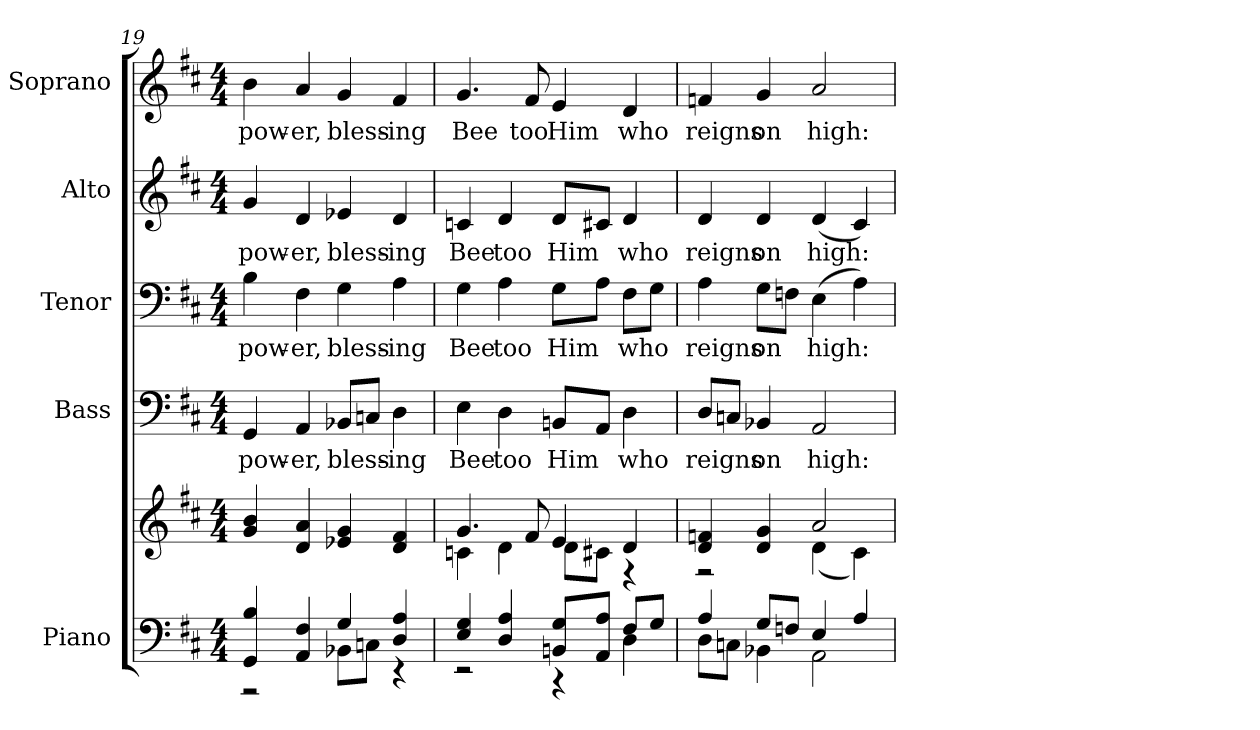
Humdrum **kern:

**kern	**kern	**kern	**text	**kern	**text	**kern	**text	**kern	**text
*part5	*part5	*part4	*part4	*part3	*part3	*part2	*part2	*part1	*part1
*staff6	*staff5	*staff4	*staff4	*staff3	*staff3	*staff2	*staff2	*staff1	*staff1
*I"Piano	*	*I"Bass	*	*I"Tenor	*	*I"Alto	*	*I"Soprano	*
*I'Pno.	*	*I'B.	*	*I'T.	*	*I'A.	*	*I'S.	*
!!LO:PB:g=z
*clefF4	*clefG2	*clefF4	*	*clefF4	*	*clefG2	*	*clefG2	*
*k[f#c#]	*k[f#c#]	*k[f#c#]	*	*k[f#c#]	*	*k[f#c#]	*	*k[f#c#]	*
*D:	*D:	*D:	*	*D:	*	*D:	*	*D:	*
*M4/4	*M4/4	*M4/4	*	*M4/4	*	*M4/4	*	*M4/4	*
=19	=19	=19	=19	=19	=19	=19	=19	=19	=19
*^	*	*	*	*	*	*	*	*	*
!	!	!	!	!LO:LY:b:color=#000000	!	!	!	!	!	!
!	!	!	!	!	!	!LO:LY:b:color=#000000	!	!	!	!
!	!	!	!	!	!	!	!	!LO:LY:b:color=#000000	!	!
!	!	!	!	!	!	!	!	!	!	!LO:LY:b:color=#000000
4GGi/ 4Bi	2r	4gi/ 4bi	4GGi/	pow-	4Bi\	pow-	4gi/	pow-	4bi\	pow-
!	!	!	!	!LO:LY:b:color=#000000	!	!	!	!	!	!
!	!	!	!	!	!	!LO:LY:b:color=#000000	!	!	!	!
!	!	!	!	!	!	!	!	!LO:LY:b:color=#000000	!	!
!	!	!	!	!	!	!	!	!	!	!LO:LY:b:color=#000000
4AAi/ 4F#i	.	4di/ 4ai	4AAi/	-er,	4F#i\	-er,	4di/	-er,	4ai/	-er,
!	!	!	!	!LO:LY:b:color=#000000	!	!	!	!	!	!
!	!	!	!	!	!	!LO:LY:b:color=#000000	!	!	!	!
!	!	!	!	!	!	!	!	!LO:LY:b:color=#000000	!	!
!	!	!	!	!	!	!	!	!	!	!LO:LY:b:color=#000000
4Gi/	8BB-Xi\L	4e-Xi/ 4gi	8BB-Xi/L	bless-	4Gi\	bless-	4e-Xi/	bless-	4gi/	bless-
.	8Cni\J	.	8Cni/J	.	.	.	.	.	.	.
!	!	!	!	!LO:LY:b:color=#000000	!	!	!	!	!	!
!	!	!	!	!	!	!LO:LY:b:color=#000000	!	!	!	!
!	!	!	!	!	!	!	!	!LO:LY:b:color=#000000	!	!
!	!	!	!	!	!	!	!	!	!	!LO:LY:b:color=#000000
4Di/ 4Ai	4r	4di/ 4f#i	4Di\	-ing	4Ai\	-ing	4di/	-ing	4f#i/	-ing
=20	=20	=20	=20	=20	=20	=20	=20	=20	=20	=20
*	*	*^	*	*	*	*	*	*	*	*
!	!	!	!	!	!LO:LY:b:color=#000000	!	!	!	!	!	!
!	!	!	!	!	!	!	!LO:LY:b:color=#000000	!	!	!	!
!	!	!	!	!	!	!	!	!	!LO:LY:b:color=#000000	!	!
!	!	!	!	!	!	!	!	!	!	!	!LO:LY:b:color=#000000
4Ei/ 4Gi	2r	4.gi/	4cni\	4Ei\	Bee	4Gi\	Bee	4cni/	Bee	4.gi/	Bee
!	!	!	!	!	!LO:LY:b:color=#000000	!	!	!	!	!	!
!	!	!	!	!	!	!	!LO:LY:b:color=#000000	!	!	!	!
!	!	!	!	!	!	!	!	!	!LO:LY:b:color=#000000	!	!
4Di/ 4Ai	.	.	4di\	4Di\	too	4Ai\	too	4di/	too	.	.
!	!	!	!	!	!	!	!	!	!	!	!LO:LY:b:color=#000000
.	.	8f#i/	.	.	.	.	.	.	.	8f#i/	too
!	!	!	!	!	!LO:LY:b:color=#000000	!	!	!	!	!	!
!	!	!	!	!	!	!	!LO:LY:b:color=#000000	!	!	!	!
!	!	!	!	!	!	!	!	!	!LO:LY:b:color=#000000	!	!
!	!	!	!	!	!	!	!	!	!	!	!LO:LY:b:color=#000000
8BBni/ 8GiL	4r	4ei/	8di\L	8BBni/L	Him	8Gi\L	Him	8di/L	Him	4ei/	Him
8AAi/ 8AiJ	.	.	8c#Xi\J	8AAi/J	.	8Ai\J	.	8c#Xi/J	.	.	.
!	!	!	!	!	!LO:LY:b:color=#000000	!	!	!	!	!	!
!	!	!	!	!	!	!	!LO:LY:b:color=#000000	!	!	!	!
!	!	!	!	!	!	!	!	!	!LO:LY:b:color=#000000	!	!
!	!	!	!	!	!	!	!	!	!	!	!LO:LY:b:color=#000000
8F#i/L	4Di\	4di/	4r	4Di\	who	8F#i\L	who	4di/	who	4di/	who
8Gi/J	.	.	.	.	.	8Gi\J	.	.	.	.	.
!!LO:PB:g=z
=21	=21	=21	=21	=21	=21	=21	=21	=21	=21	=21	=21
!	!	!	!	!	!LO:LY:b:color=#000000	!	!	!	!	!	!
!	!	!	!	!	!	!	!LO:LY:b:color=#000000	!	!	!	!
!	!	!	!	!	!	!	!	!	!LO:LY:b:color=#000000	!	!
!	!	!	!	!	!	!	!	!	!	!	!LO:LY:b:color=#000000
4Ai/	8Di\L	4di/ 4fni	2r	8Di/L	reigns	4Ai\	reigns	4di/	reigns	4fni/	reigns
.	8Cni\J	.	.	8Cni/J	.	.	.	.	.	.	.
!	!	!	!	!	!LO:LY:b:color=#000000	!	!	!	!	!	!
!	!	!	!	!	!	!	!LO:LY:b:color=#000000	!	!	!	!
!	!	!	!	!	!	!	!	!	!LO:LY:b:color=#000000	!	!
!	!	!	!	!	!	!	!	!	!	!	!LO:LY:b:color=#000000
8Gi/L	4BB-Xi\	4di/ 4gi	.	4BB-Xi/	on	8Gi\L	on	4di/	on	4gi/	on
8Fni/J	.	.	.	.	.	8Fni\J	.	.	.	.	.
!	!	!	!	!	!LO:LY:b:color=#000000	!	!	!	!	!	!
!	!	!	!	!	!	!	!LO:LY:b:color=#000000	!	!	!	!
!	!	!	!	!	!	!	!	!	!LO:LY:b:color=#000000	!	!
!	!	!	!	!	!	!	!	!	!	!	!LO:LY:b:color=#000000
4Ei/	2AAi\	2ai/	(4di\	2AAi/	high:	(4Ei\	high:	(4di/	high:	2ai/	high:
4Ai/	.	.	4c#i\)	.	.	4Ai\)	.	4c#i/)	.	.	.
*v	*v	*	*	*	*	*	*	*	*	*	*
*	*v	*v	*	*	*	*	*	*	*	*
=	=	=	=	=	=	=	=	=	=
*-	*-	*-	*-	*-	*-	*-	*-	*-	*-
